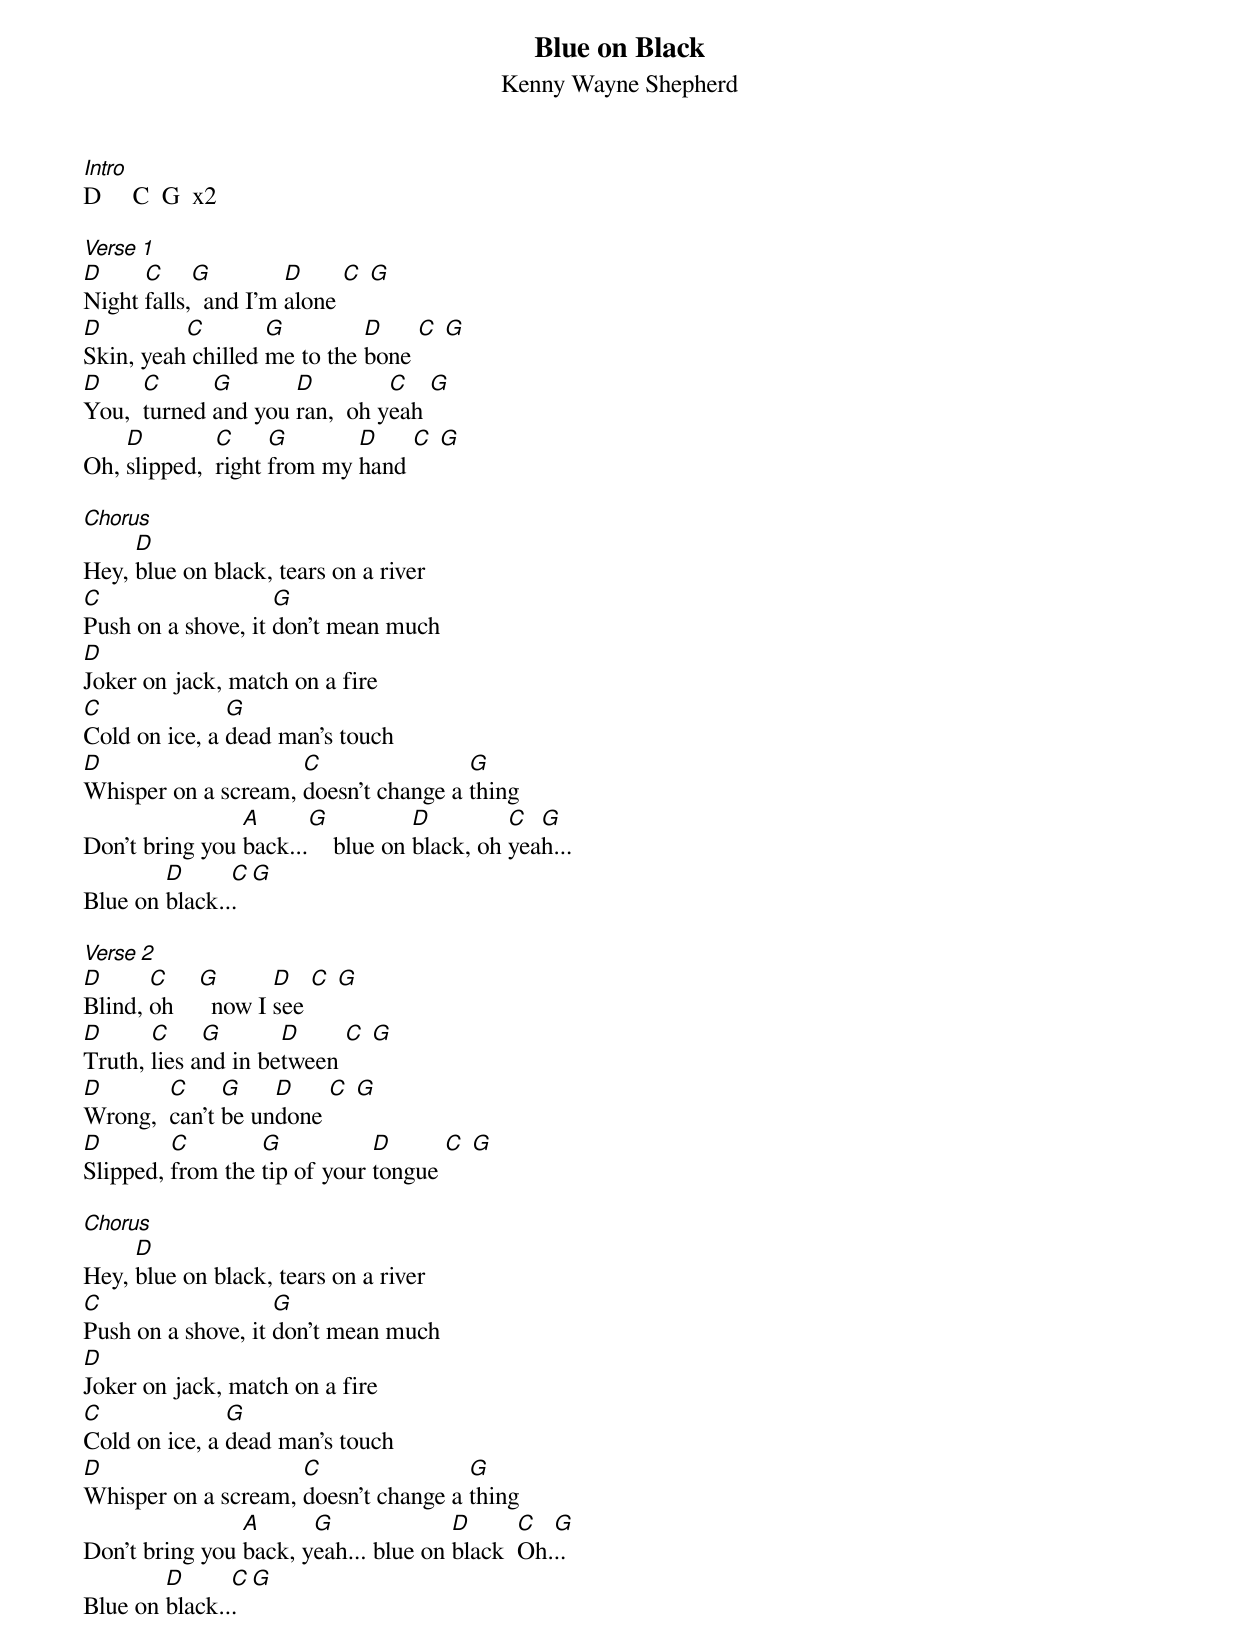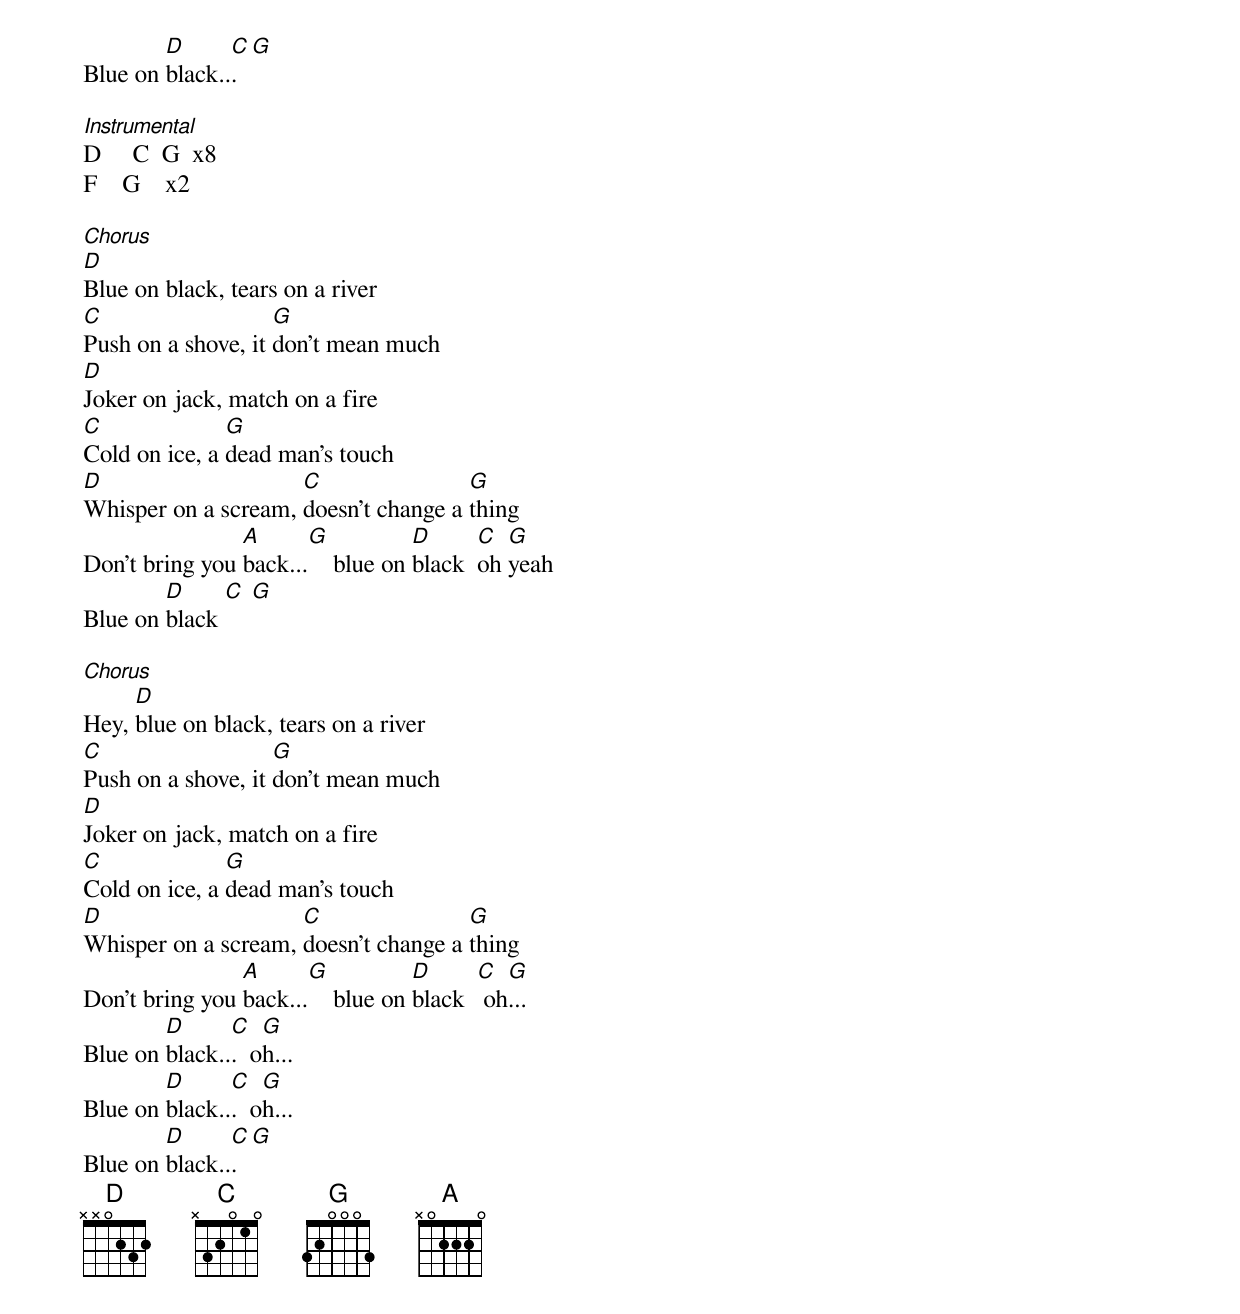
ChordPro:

{title:Blue on Black}
{subtitle:Kenny Wayne Shepherd}
[Intro]
D     C  G  x2

[Verse 1]
[D]Night [C]falls,[G]  and I'm [D]alone [C] [G]
[D]Skin, yeah[C] chilled [G]me to the [D]bone [C] [G]
[D]You,  [C]turned [G]and you [D]ran,  oh y[C]eah [G]
Oh, [D]slipped,  [C]right [G]from my [D]hand [C] [G]

[Chorus]
Hey, [D]blue on black, tears on a river
[C]Push on a shove, it [G]don't mean much
[D]Joker on jack, match on a fire
[C]Cold on ice, a [G]dead man's touch
[D]Whisper on a scream, [C]doesn't change a [G]thing
Don't bring you [A]back...[G]    blue on [D]black, oh [C]yea[G]h...
Blue on [D]black..[C]. [G]

[Verse 2]
[D]Blind, [C]oh    [G]  now I [D]see [C] [G]
[D]Truth, [C]lies a[G]nd in be[D]tween [C] [G]
[D]Wrong,  [C]can't [G]be un[D]done [C] [G]
[D]Slipped, [C]from the [G]tip of your [D]tongue [C] [G]

[Chorus]
Hey, [D]blue on black, tears on a river
[C]Push on a shove, it [G]don't mean much
[D]Joker on jack, match on a fire
[C]Cold on ice, a [G]dead man's touch
[D]Whisper on a scream, [C]doesn't change a [G]thing
Don't bring you [A]back, y[G]eah... blue on [D]black  [C]Oh.[G]..
Blue on [D]black..[C]. [G]
Blue on [D]black..[C]. [G]

[Instrumental]
D     C  G  x8
F    G    x2

[Chorus]
[D]Blue on black, tears on a river
[C]Push on a shove, it [G]don't mean much
[D]Joker on jack, match on a fire
[C]Cold on ice, a [G]dead man's touch
[D]Whisper on a scream, [C]doesn't change a [G]thing
Don't bring you [A]back...[G]    blue on [D]black  [C]oh [G]yeah
Blue on [D]black [C] [G]

[Chorus]
Hey, [D]blue on black, tears on a river
[C]Push on a shove, it [G]don't mean much
[D]Joker on jack, match on a fire
[C]Cold on ice, a [G]dead man's touch
[D]Whisper on a scream, [C]doesn't change a [G]thing
Don't bring you [A]back...[G]    blue on [D]black  [C] oh[G]...
Blue on [D]black..[C].  o[G]h...
Blue on [D]black..[C].  o[G]h...
Blue on [D]black..[C]. [G]
